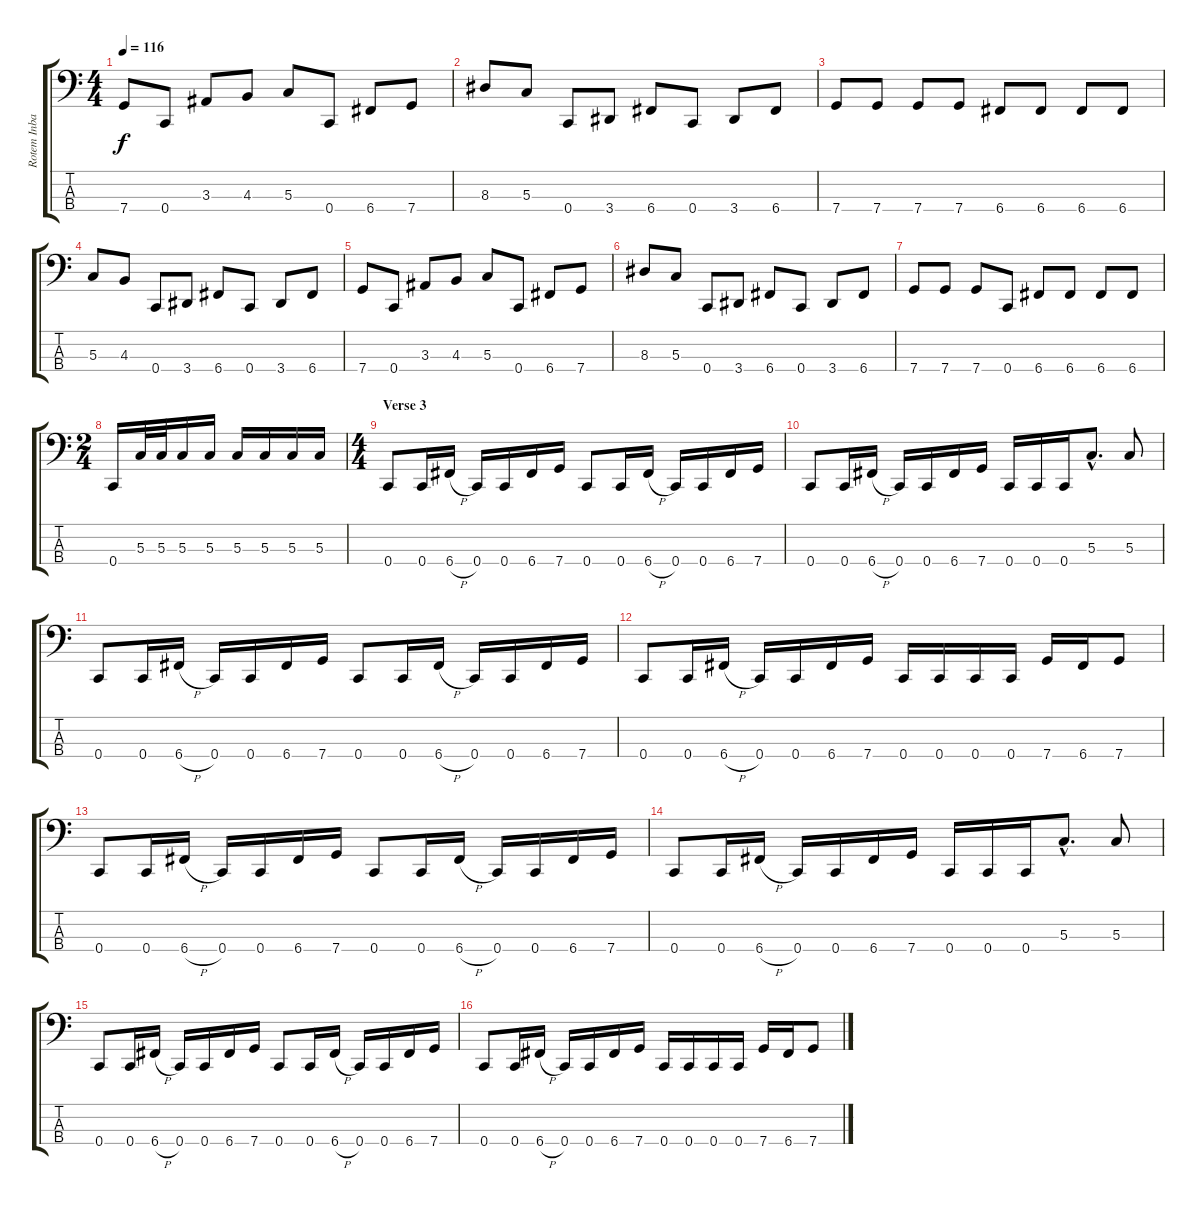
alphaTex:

\track ("Rotem Inbar" "Rotem Inba") {instrument electricbasspick}
\staff {score tabs}
\tuning (F2 C2 G1 C1) {hide}
\ts (4 4)
\tempo 116
\clef f4
\ks c
7.4.8{dy f} 0.4.8 3.3.8 4.3.8 5.3.8 0.4.8 6.4.8 7.4.8 |
8.3.8 5.3.8 0.4.8 3.4.8 6.4.8 0.4.8 3.4.8 6.4.8 |
7.4.8 7.4.8 7.4.8 7.4.8 6.4.8 6.4.8 6.4.8 6.4.8 |
5.3.8 4.3.8 0.4.8 3.4.8 6.4.8 0.4.8 3.4.8 6.4.8 |
7.4.8 0.4.8 3.3.8 4.3.8 5.3.8 0.4.8 6.4.8 7.4.8 |
8.3.8 5.3.8 0.4.8 3.4.8 6.4.8 0.4.8 3.4.8 6.4.8 |
7.4.8 7.4.8 7.4.8 0.4.8 6.4.8 6.4.8 6.4.8 6.4.8 |
\ts (2 4)
0.4.16 5.3.32 5.3.32 5.3.16 5.3.16 5.3.16 5.3.16 5.3.16 5.3.16 |
\ts (4 4)
\section ("" "Verse 3")
0.4.8 0.4.16 6.4{h}.16 0.4.16 0.4.16 6.4.16 7.4.16 0.4.8 0.4.16 6.4{h}.16 0.4.16 0.4.16 6.4.16 7.4.16 |
0.4.8 0.4.16 6.4{h}.16 0.4.16 0.4.16 6.4.16 7.4.16 0.4.16 0.4.16 0.4.16 5.3{hac}.8{d} 5.3.8 |
0.4.8 0.4.16 6.4{h}.16 0.4.16 0.4.16 6.4.16 7.4.16 0.4.8 0.4.16 6.4{h}.16 0.4.16 0.4.16 6.4.16 7.4.16 |
0.4.8 0.4.16 6.4{h}.16 0.4.16 0.4.16 6.4.16 7.4.16 0.4.16 0.4.16 0.4.16 0.4.16 7.4.16 6.4.16 7.4.8 |
0.4.8 0.4.16 6.4{h}.16 0.4.16 0.4.16 6.4.16 7.4.16 0.4.8 0.4.16 6.4{h}.16 0.4.16 0.4.16 6.4.16 7.4.16 |
0.4.8 0.4.16 6.4{h}.16 0.4.16 0.4.16 6.4.16 7.4.16 0.4.16 0.4.16 0.4.16 5.3{hac}.8{d} 5.3.8 |
0.4.8 0.4.16 6.4{h}.16 0.4.16 0.4.16 6.4.16 7.4.16 0.4.8 0.4.16 6.4{h}.16 0.4.16 0.4.16 6.4.16 7.4.16 |
0.4.8 0.4.16 6.4{h}.16 0.4.16 0.4.16 6.4.16 7.4.16 0.4.16 0.4.16 0.4.16 0.4.16 7.4.16 6.4.16 7.4.8
